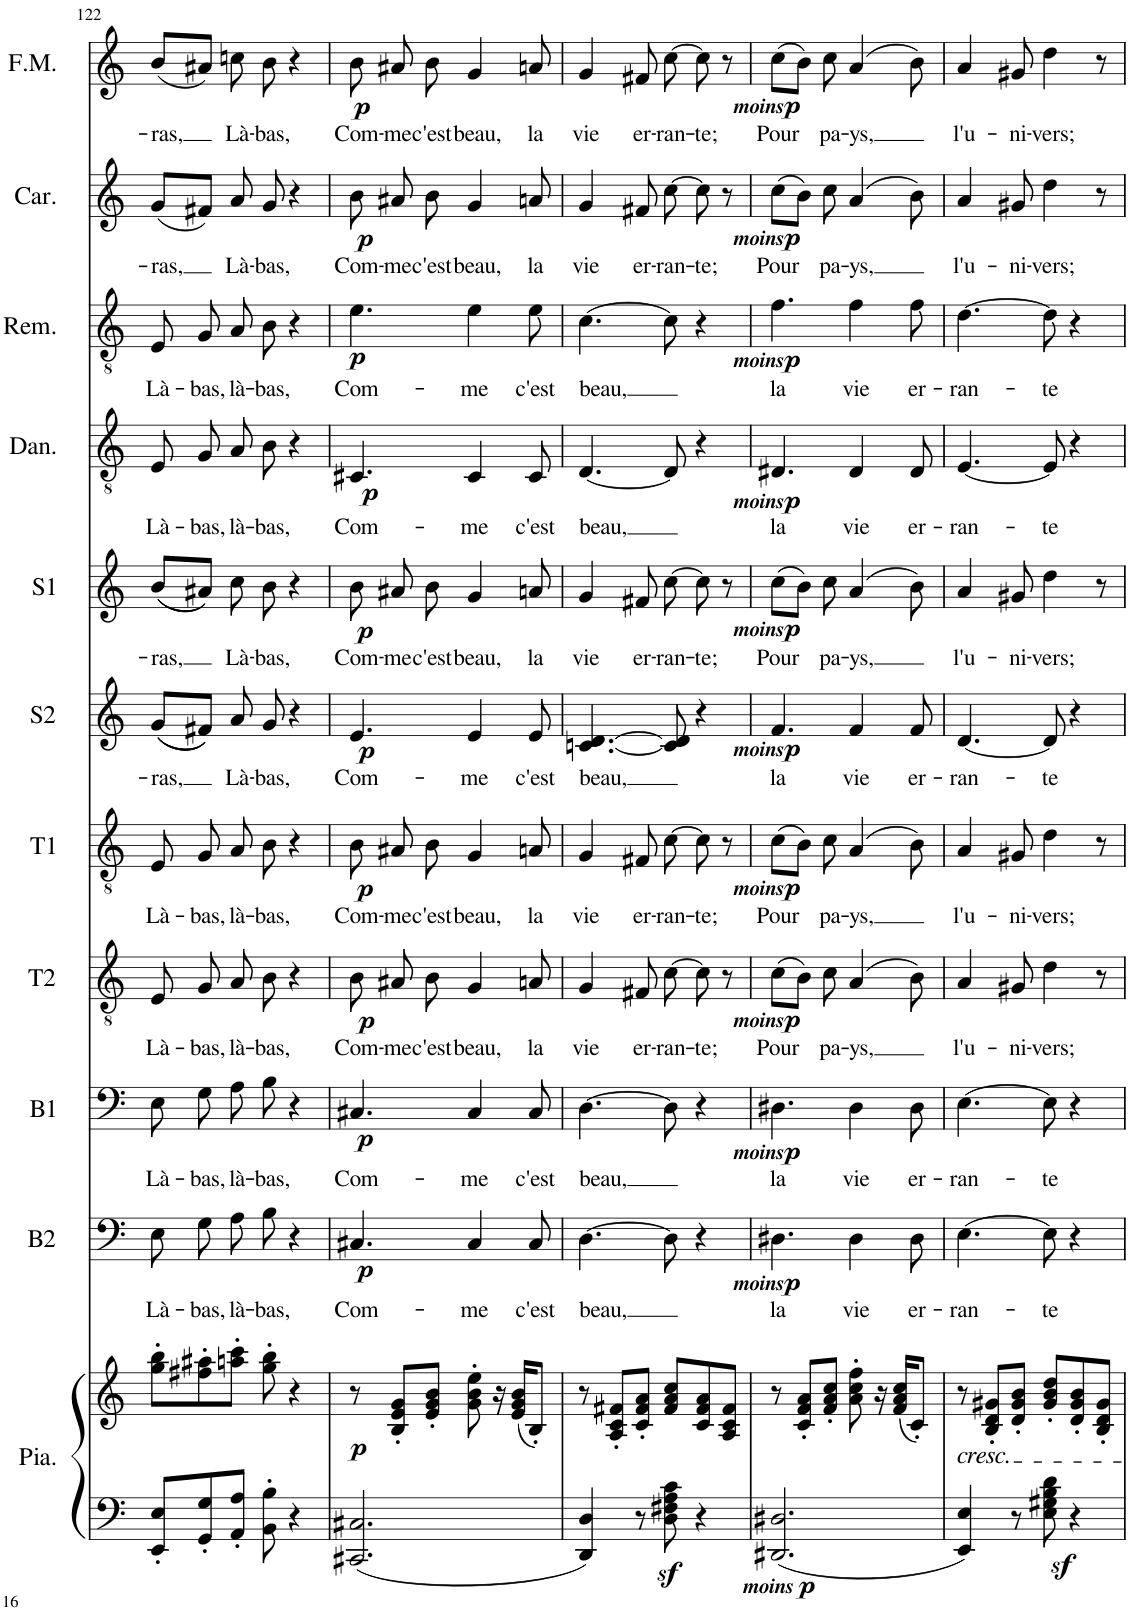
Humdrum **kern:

**kern	**kern	**dynam	**kern	**text	**dynam	**kern	**text	**dynam	**kern	**text	**dynam	**kern	**text	**dynam	**kern	**text	**dynam	**kern	**text	**dynam	**kern	**text	**dynam	**kern	**text	**dynam	**kern	**text	**dynam	**kern	**text	**dynam
*part11	*part11	*part11	*part10	*part10	*part10	*part9	*part9	*part9	*part8	*part8	*part8	*part7	*part7	*part7	*part6	*part6	*part6	*part5	*part5	*part5	*part4	*part4	*part4	*part3	*part3	*part3	*part2	*part2	*part2	*part1	*part1	*part1
*staff12	*staff11	*staff11/12	*staff10	*staff10	*staff10	*staff9	*staff9	*staff9	*staff8	*staff8	*staff8	*staff7	*staff7	*staff7	*staff6	*staff6	*staff6	*staff5	*staff5	*staff5	*staff4	*staff4	*staff4	*staff3	*staff3	*staff3	*staff2	*staff2	*staff2	*staff1	*staff1	*staff1
*I"Piano	*	*	*I"Basse 2	*	*	*I"Basse 1	*	*	*I"Ténor 2	*	*	*I"Ténor 1	*	*	*I"Soprano 2	*	*	*I"Soprano 1	*	*	*I"Dancairo	*	*	*I"Remendado	*	*	*I"Carmen	*	*	*I"Frasq/Merc	*	*
*I'Pia.	*	*	*I'B2	*	*	*I'B1	*	*	*I'T2	*	*	*I'T1	*	*	*I'S2	*	*	*I'S1	*	*	*I'Dan.	*	*	*I'Rem.	*	*	*I'Car.	*	*	*I'F.M.	*	*
!!LO:PB:g=z
*clefF4	*clefG2	*	*clefF4	*	*	*clefF4	*	*	*clefGv2	*	*	*clefGv2	*	*	*clefG2	*	*	*clefG2	*	*	*clefGv2	*	*	*clefGv2	*	*	*clefG2	*	*	*clefG2	*	*
*k[]	*k[]	*	*k[]	*	*	*k[]	*	*	*k[]	*	*	*k[]	*	*	*k[]	*	*	*k[]	*	*	*k[]	*	*	*k[]	*	*	*k[]	*	*	*k[]	*	*
*M6/8	*M6/8	*	*M6/8	*	*	*M6/8	*	*	*M6/8	*	*	*M6/8	*	*	*M6/8	*	*	*M6/8	*	*	*M6/8	*	*	*M6/8	*	*	*M6/8	*	*	*M6/8	*	*
=122	=122	=122	=122	=122	=122	=122	=122	=122	=122	=122	=122	=122	=122	=122	=122	=122	=122	=122	=122	=122	=122	=122	=122	=122	=122	=122	=122	=122	=122	=122	=122	=122
!	!	!	!	!LO:LY:b	!	!	!LO:LY:b	!	!	!LO:LY:b	!	!	!LO:LY:b	!	!	!LO:LY:b	!	!	!LO:LY:b	!	!	!LO:LY:b	!	!	!LO:LY:b	!	!	!LO:LY:b	!	!	!LO:LY:b	!
8EE/' 8E/'L	8gg\' 8bb\'L	.	8E\L	Là-	.	8E\L	Là-	.	8E/	Là-	.	8E/	Là-	.	(((8g/L	-ras,	.	((8b/L	-ras,	.	8E/L	Là-	.	8E/L	Là-	.	(8g/L	-ras,	.	(8b/L	-ras,	.
!	!	!	!	!LO:LY:b	!	!	!LO:LY:b	!	!	!LO:LY:b	!	!	!LO:LY:b	!	!	!	!	!	!	!	!	!LO:LY:b	!	!	!LO:LY:b	!	!	!	!	!	!	!
8GG/' 8G/'	8ff#X\' 8aa#X\'	.	8G\	-bas,	.	8G\	-bas,	.	8G/	-bas,	.	8G/	-bas,	.	8f#X/J)))	.	.	8a#X/J))	.	.	8G/	-bas,	.	8G/	-bas,	.	8f#X/J)	.	.	8a#X/J)	.	.
!	!	!	!	!LO:LY:b	!	!	!LO:LY:b	!	!	!LO:LY:b	!	!	!LO:LY:b	!	!	!LO:LY:b	!	!	!LO:LY:b	!	!	!LO:LY:b	!	!	!LO:LY:b	!	!	!LO:LY:b	!	!	!LO:LY:b	!
8AA/' 8A/'J	8aan\' 8ccc\'J	.	8A\J	là-	.	8A\J	là-	.	8A/	là-	.	8A/	là-	.	8a/	Là-	.	8cc\	Là-	.	8A/J	là-	.	8A/J	là-	.	8a/	Là-	.	8ccn\	Là-	.
!	!	!	!	!LO:LY:b	!	!	!LO:LY:b	!	!	!LO:LY:b	!	!	!LO:LY:b	!	!	!LO:LY:b	!	!	!LO:LY:b	!	!	!LO:LY:b	!	!	!LO:LY:b	!	!	!LO:LY:b	!	!	!LO:LY:b	!
8BB\' 8B\'	8gg\' 8bb\'	.	8B\	-bas,	.	8B\	-bas,	.	8B\	-bas,	.	8B\	-bas,	.	8g/	-bas,	.	8b\	-bas,	.	8B\	-bas,	.	8B\	-bas,	.	8g/	-bas,	.	8b\	-bas,	.
4r	4r	.	4r	.	.	4r	.	.	4r	.	.	4r	.	.	4r	.	.	4r	.	.	4r	.	.	4r	.	.	4r	.	.	4r	.	.
=123	=123	=123	=123	=123	=123	=123	=123	=123	=123	=123	=123	=123	=123	=123	=123	=123	=123	=123	=123	=123	=123	=123	=123	=123	=123	=123	=123	=123	=123	=123	=123	=123
!	!	!LO:DY:b	!	!LO:LY:b	!LO:DY:b	!	!LO:LY:b	!LO:DY:b	!	!LO:LY:b	!LO:DY:b	!	!LO:LY:b	!LO:DY:b	!	!LO:LY:b	!LO:DY:b	!	!LO:LY:b	!LO:DY:b	!	!LO:LY:b	!LO:DY:b	!	!LO:LY:b	!LO:DY:b	!	!LO:LY:b	!LO:DY:b	!	!LO:LY:b	!LO:DY:b
2.CC#X/ 2.C#X/	8r	p	4.C#X/	Com-	p	4.C#X/	Com-	p	8B\	Com-	p	8B\	Com-	p	4.e/	Com-	p	8b\	Com-	p	4.C#X/	Com-	p	4.e\	Com-	p	8b\	Com-	p	8b\	Com-	p
!	!	!	!	!	!	!	!	!	!	!LO:LY:b	!	!	!LO:LY:b	!	!	!	!	!	!LO:LY:b	!	!	!	!	!	!	!	!	!LO:LY:b	!	!	!LO:LY:b	!
.	8B/' 8e/' 8g/'L	.	.	.	.	.	.	.	8A#X/	-me	.	8A#X/	-me	.	.	.	.	8a#X/	-me	.	.	.	.	.	.	.	8a#X/	-me	.	8a#X/	-me	.
!	!	!	!	!	!	!	!	!	!	!LO:LY:b	!	!	!LO:LY:b	!	!	!	!	!	!LO:LY:b	!	!	!	!	!	!	!	!	!LO:LY:b	!	!	!LO:LY:b	!
.	8e/' 8g/' 8b/'J	.	.	.	.	.	.	.	8B\	c'est	.	8B\	c'est	.	.	.	.	8b\	c'est	.	.	.	.	.	.	.	8b\	c'est	.	8b\	c'est	.
!	!	!	!	!LO:LY:b	!	!	!LO:LY:b	!	!	!LO:LY:b	!	!	!LO:LY:b	!	!	!LO:LY:b	!	!	!LO:LY:b	!	!	!LO:LY:b	!	!	!LO:LY:b	!	!	!LO:LY:b	!	!	!LO:LY:b	!
.	8g\' 8b\' 8ee\'	.	4C#/	-me	.	4C#/	-me	.	4G/	beau,	.	4G/	beau,	.	4e/	-me	.	4g/	beau,	.	4C#/	-me	.	4e\	-me	.	4g/	beau,	.	4g/	beau,	.
.	16r	.	.	.	.	.	.	.	.	.	.	.	.	.	.	.	.	.	.	.	.	.	.	.	.	.	.	.	.	.	.	.
.	(16e/ 16g/ 16b/KL	.	.	.	.	.	.	.	.	.	.	.	.	.	.	.	.	.	.	.	.	.	.	.	.	.	.	.	.	.	.	.
!	!	!	!	!LO:LY:b	!	!	!LO:LY:b	!	!	!LO:LY:b	!	!	!LO:LY:b	!	!	!LO:LY:b	!	!	!LO:LY:b	!	!	!LO:LY:b	!	!	!LO:LY:b	!	!	!LO:LY:b	!	!	!LO:LY:b	!
.	8B'/J)	.	8C#/	c'est	.	8C#/	c'est	.	8An/	la	.	8An/	la	.	8e/	c'est	.	8an/	la	.	8C#/	c'est	.	8e\	c'est	.	8an/	la	.	8an/	la	.
=124	=124	=124	=124	=124	=124	=124	=124	=124	=124	=124	=124	=124	=124	=124	=124	=124	=124	=124	=124	=124	=124	=124	=124	=124	=124	=124	=124	=124	=124	=124	=124	=124
!	!	!	!	!LO:LY:b	!	!	!LO:LY:b	!	!	!LO:LY:b	!	!	!LO:LY:b	!	!	!LO:LY:b	!	!	!LO:LY:b	!	!	!LO:LY:b	!	!	!LO:LY:b	!	!	!LO:LY:b	!	!	!LO:LY:b	!
4DD/ 4D/	8r	.	[4.D\	beau,	.	[4.D\	beau,	.	4G/	vie	.	4G/	vie	.	[4.cn/ [4.d/	beau,	.	4g/	vie	.	[4.D/	beau,	.	[4.c\	beau,	.	4g/	vie	.	4g/	vie	.
.	8A/' 8c/' 8f#X/'L	.	.	.	.	.	.	.	.	.	.	.	.	.	.	.	.	.	.	.	.	.	.	.	.	.	.	.	.	.	.	.
!	!	!	!	!	!	!	!	!	!	!LO:LY:b	!	!	!LO:LY:b	!	!	!	!	!	!LO:LY:b	!	!	!	!	!	!	!	!	!LO:LY:b	!	!	!LO:LY:b	!
8r	8c/' 8f#/' 8a/'J	.	.	.	.	.	.	.	8F#X/	er-	.	8F#X/	er-	.	.	.	.	8f#X/	er-	.	.	.	.	.	.	.	8f#X/	er-	.	8f#X/	er-	.
!	!	!	!	!	!	!	!	!	!	!LO:LY:b	!	!	!LO:LY:b	!	!	!	!	!	!LO:LY:b	!	!	!	!	!	!	!	!	!LO:LY:b	!	!	!LO:LY:b	!
8D\z< 8F#X\z< 8A\z< 8c\z<	8f#/ 8a/ 8cc/L	.	8D\]	.	.	8D\]	.	.	[8c\	-ran-	.	[8c\	-ran-	.	8c/] 8d/]	.	.	[8cc\	-ran-	.	8D/]	.	.	8c\]	.	.	[8cc\	-ran-	.	[8cc\	-ran-	.
!	!	!	!	!	!	!	!	!	!	!LO:LY:b	!	!	!LO:LY:b	!	!	!	!	!	!LO:LY:b	!	!	!	!	!	!	!	!	!LO:LY:b	!	!	!LO:LY:b	!
4r	8c/ 8f#/ 8a/	.	4r	.	.	4r	.	.	8c\]	-te;	.	8c\]	-te;	.	4r	.	.	8cc\]	-te;	.	4r	.	.	4r	.	.	8cc\]	-te;	.	8cc\]	-te;	.
.	8A/ 8c/ 8f#/J	.	.	.	.	.	.	.	8r	.	.	8r	.	.	.	.	.	8r	.	.	.	.	.	.	.	.	8r	.	.	8r	.	.
=125	=125	=125	=125	=125	=125	=125	=125	=125	=125	=125	=125	=125	=125	=125	=125	=125	=125	=125	=125	=125	=125	=125	=125	=125	=125	=125	=125	=125	=125	=125	=125	=125
!	!	!LO:DY:b=2	!	!LO:LY:b	!	!	!LO:LY:b	!	!	!LO:LY:b	!	!	!LO:LY:b	!	!	!LO:LY:b	!	!	!LO:LY:b	!	!	!LO:LY:b	!	!	!LO:LY:b	!	!	!LO:LY:b	!	!	!LO:LY:b	!
!	!	!LO:DY:n=1:b=2	!	!	!LO:DY:b	!	!	!	!	!	!	!	!	!	!	!	!	!	!	!	!	!	!	!	!	!	!	!	!	!	!	!
!	!	!	!	!	!LO:DY:n=1:b	!	!	!LO:DY:b	!	!	!	!	!	!	!	!	!	!	!	!	!	!	!	!	!	!	!	!	!	!	!	!
!	!	!	!	!	!	!	!	!LO:DY:n=1:b	!	!	!LO:DY:b	!	!	!	!	!	!	!	!	!	!	!	!	!	!	!	!	!	!	!	!	!
!	!	!	!	!	!	!	!	!	!	!	!LO:DY:n=1:b	!	!	!LO:DY:b	!	!	!	!	!	!	!	!	!	!	!	!	!	!	!	!	!	!
!	!	!	!	!	!	!	!	!	!	!	!	!	!	!LO:DY:n=1:b	!	!	!LO:DY:b	!	!	!	!	!	!	!	!	!	!	!	!	!	!	!
!	!	!	!	!	!	!	!	!	!	!	!	!	!	!	!	!	!LO:DY:n=1:b	!	!	!LO:DY:b	!	!	!	!	!	!	!	!	!	!	!	!
!	!	!	!	!	!	!	!	!	!	!	!	!	!	!	!	!	!	!	!	!LO:DY:n=1:b	!	!	!LO:DY:b	!	!	!	!	!	!	!	!	!
!	!	!	!	!	!	!	!	!	!	!	!	!	!	!	!	!	!	!	!	!	!	!	!LO:DY:n=1:b	!	!	!LO:DY:b	!	!	!	!	!	!
!	!	!	!	!	!	!	!	!	!	!	!	!	!	!	!	!	!	!	!	!	!	!	!	!	!	!LO:DY:n=1:b	!	!	!LO:DY:b	!	!	!
!	!	!	!	!	!	!	!	!	!	!	!	!	!	!	!	!	!	!	!	!	!	!	!	!	!	!	!	!	!LO:DY:n=1:b	!	!	!LO:DY:b
!	!	!	!	!	!	!	!	!	!	!	!	!	!	!	!	!	!	!	!	!	!	!	!	!	!	!	!	!	!	!	!	!LO:DY:n=1:b
2.DD#X/ 2.D#X/	8r	other-dynamics p	4.D#X\	la	other-dynamics p	4.D#X\	la	other-dynamics p	(8c\L	Pour	other-dynamics p	(8c\L	Pour	other-dynamics p	4.f/	la	other-dynamics p	(8cc\L	Pour	other-dynamics p	4.D#X/	la	other-dynamics p	4.f\	la	other-dynamics p	(8cc\L	Pour	other-dynamics p	(8cc\L	Pour	other-dynamics p
.	8c/' 8f/' 8a/'L	.	.	.	.	.	.	.	8B\J)	.	.	8B\J)	.	.	.	.	.	8b\J)	.	.	.	.	.	.	.	.	8b\J)	.	.	8b\J)	.	.
!	!	!	!	!	!	!	!	!	!	!LO:LY:b	!	!	!LO:LY:b	!	!	!	!	!	!LO:LY:b	!	!	!	!	!	!	!	!	!LO:LY:b	!	!	!LO:LY:b	!
.	8f/' 8a/' 8cc/'J	.	.	.	.	.	.	.	8c\	pa-	.	8c\	pa-	.	.	.	.	8cc\	pa-	.	.	.	.	.	.	.	8cc\	pa-	.	8cc\	pa-	.
!	!	!	!	!LO:LY:b	!	!	!LO:LY:b	!	!	!LO:LY:b	!	!	!LO:LY:b	!	!	!LO:LY:b	!	!	!LO:LY:b	!	!	!LO:LY:b	!	!	!LO:LY:b	!	!	!LO:LY:b	!	!	!LO:LY:b	!
.	8a\' 8cc\' 8ff\'	.	4D#\	vie	.	4D#\	vie	.	(4A/	-ys,	.	(4A/	-ys,	.	4f/	vie	.	(4a/	-ys,	.	4D#/	vie	.	4f\	vie	.	(4a/	-ys,	.	(4a/	-ys,	.
.	16r	.	.	.	.	.	.	.	.	.	.	.	.	.	.	.	.	.	.	.	.	.	.	.	.	.	.	.	.	.	.	.
.	(16f/ 16a/ 16cc/KL	.	.	.	.	.	.	.	.	.	.	.	.	.	.	.	.	.	.	.	.	.	.	.	.	.	.	.	.	.	.	.
!	!	!	!	!LO:LY:b	!	!	!LO:LY:b	!	!	!	!	!	!	!	!	!LO:LY:b	!	!	!	!	!	!LO:LY:b	!	!	!LO:LY:b	!	!	!	!	!	!	!
.	8c'/J)	.	8D#\	er-	.	8D#\	er-	.	8B\)	.	.	8B\)	.	.	8f/	er-	.	8b\)	.	.	8D#/	er-	.	8f\	er-	.	8b\)	.	.	8b\)	.	.
=126	=126	=126	=126	=126	=126	=126	=126	=126	=126	=126	=126	=126	=126	=126	=126	=126	=126	=126	=126	=126	=126	=126	=126	=126	=126	=126	=126	=126	=126	=126	=126	=126
!	!LO:TX:b:i:t=cresc.	!	!	!	!	!	!	!	!	!	!	!	!	!	!	!	!	!	!	!	!	!	!	!	!	!	!	!	!	!	!	!
!	!	!	!	!LO:LY:b	!	!	!LO:LY:b	!	!	!LO:LY:b	!	!	!LO:LY:b	!	!	!LO:LY:b	!	!	!LO:LY:b	!	!	!LO:LY:b	!	!	!LO:LY:b	!	!	!LO:LY:b	!	!	!LO:LY:b	!
4EE/ 4E/	8r	.	[4.E\	-ran-	.	[4.E\	-ran-	.	4A/	l'u-	.	4A/	l'u-	.	[4.d/	-ran-	.	4a/	l'u-	.	[4.E/	-ran-	.	[4.d\	-ran-	.	4a/	l'u-	.	4a/	l'u-	.
.	8B/' 8d/' 8g#X/'L	.	.	.	.	.	.	.	.	.	.	.	.	.	.	.	.	.	.	.	.	.	.	.	.	.	.	.	.	.	.	.
!	!	!	!	!	!	!	!	!	!	!LO:LY:b	!	!	!LO:LY:b	!	!	!	!	!	!LO:LY:b	!	!	!	!	!	!	!	!	!LO:LY:b	!	!	!LO:LY:b	!
8r	8d/' 8g#/' 8b/'J	.	.	.	.	.	.	.	8G#X/	-ni-	.	8G#X/	-ni-	.	.	.	.	8g#X/	-ni-	.	.	.	.	.	.	.	8g#X/	-ni-	.	8g#X/	-ni-	.
!	!	!	!	!LO:LY:b	!	!	!LO:LY:b	!	!	!LO:LY:b	!	!	!LO:LY:b	!	!	!LO:LY:b	!	!	!LO:LY:b	!	!	!LO:LY:b	!	!	!LO:LY:b	!	!	!LO:LY:b	!	!	!LO:LY:b	!
8E\z< 8G#X\z< 8B\z< 8d\z<	8g#/' 8b/' 8dd/'L	.	8E\]	-te	.	8E\]	-te	.	4d\	-vers;	.	4d\	-vers;	.	8d/]	-te	.	4dd\	-vers;	.	8E/]	-te	.	8d\]	-te	.	4dd\	-vers;	.	4dd\	-vers;	.
4r	8d/' 8g#/' 8b/'	.	4r	.	.	4r	.	.	.	.	.	.	.	.	4r	.	.	.	.	.	4r	.	.	4r	.	.	.	.	.	.	.	.
.	8B/' 8d/' 8g#/'J	.	.	.	.	.	.	.	8r	.	.	8r	.	.	.	.	.	8r	.	.	.	.	.	.	.	.	8r	.	.	8r	.	.
=	=	=	=	=	=	=	=	=	=	=	=	=	=	=	=	=	=	=	=	=	=	=	=	=	=	=	=	=	=	=	=	=
*-	*-	*-	*-	*-	*-	*-	*-	*-	*-	*-	*-	*-	*-	*-	*-	*-	*-	*-	*-	*-	*-	*-	*-	*-	*-	*-	*-	*-	*-	*-	*-	*-
